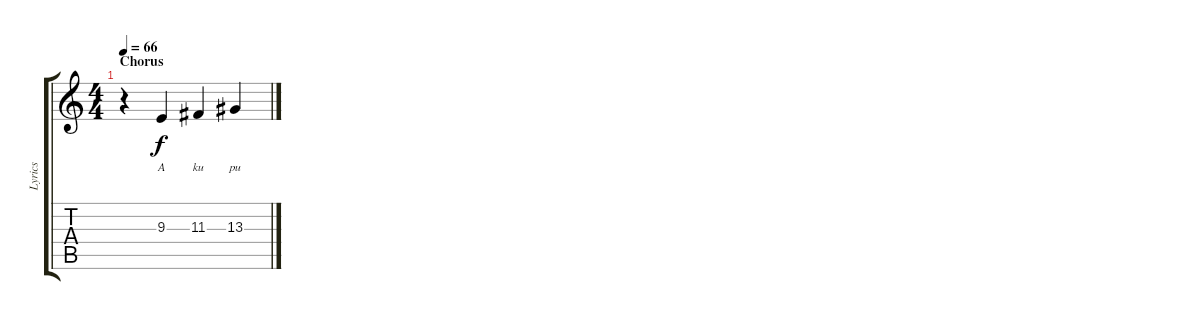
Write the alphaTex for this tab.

\track ("Lyrics" "Lyrics") {instrument clarinet}
\staff {score tabs}
\tuning (E4 B3 G3 D3 A2 E2) {hide}
\ts (4 4)
\section ("" "Chorus")
\tempo 66
\clef g2
\ks c
r.4{dy f volume 13} 9.3.4{lyrics (0 "") lyrics (1 "A") lyrics (2 "") lyrics (3 "") lyrics (4 "")} 11.3.4{lyrics (0 "") lyrics (1 "ku") lyrics (2 "") lyrics (3 "") lyrics (4 "")} 13.3.4{lyrics (0 "") lyrics (1 "pu") lyrics (2 "") lyrics (3 "") lyrics (4 "")}
